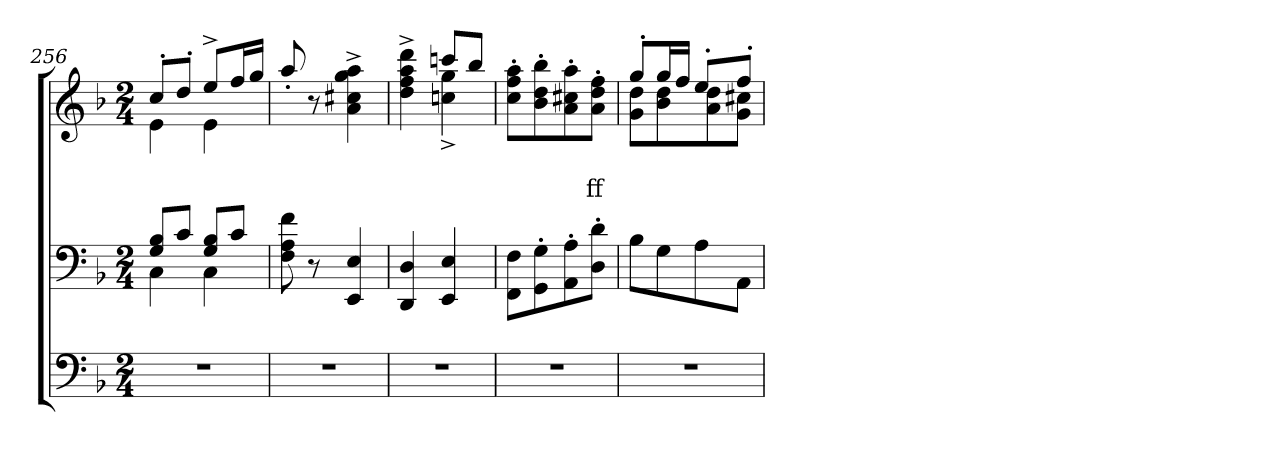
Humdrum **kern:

**kern	**kern	**kern	**text	**text
*part3	*part2	*part1	*part1	*part1
*staff3	*staff2	*staff1	*staff1	*staff1
*clefF4	*clefF4	*clefG2	*	*
*k[b-]	*k[b-]	*k[b-]	*	*
*M2/4	*M2/4	*M2/4	*	*
=256	=256	=256	=256	=256
*	*^	*^	*	*
2r	8B- 8GL	4C	8cc'>L	4e	.	.
.	8cJ	.	8dd'>J	.	.	.
.	8B- 8GL	4C	8ee^>L	4e	.	.
.	8cJ	.	16ffL	.	.	.
.	.	.	16ggJJ	.	.	.
*	*v	*v	*	*	*	*
*	*	*v	*v	*	*
=257	=257	=257	=257	=257
2r	8f 8A 8F	8aa'>/	.	.
.	8r	8r	.	.
.	4E 4EE	4aa^> 4gg^> 4cc#X^> 4a^>	.	.
=258	=258	=258	=258	=258
*	*	*^	*	*
2r	4D 4DD	4ryy	4ddd^> 4aa^> 4ff^> 4dd^>	.	.
.	4E 4EE	8cccnL	4gg^> 4ccn^>	.	.
.	.	8bb-J	.	.	.
*	*	*v	*v	*	*
=259	=259	=259	=259	=259
2r	8F 8FFL	8aa\'> 8ff'> 8cc'>L	.	.
.	8G'> 8GG'>	8bb-'> 8dd'> 8b-'>	.	.
.	8A'> 8AA'>	8aa'> 8cc#X'> 8a'>	.	.
.	8d'> 8D'>J	8ff'> 8dd'> 8a'>J	.	ff
=260	=260	=260	=260	=260
*	*	*^	*	*
2r	8B-\L	8gg'>L	8dd 8gL	.	.
.	8G\	16ggL	8dd 8b-	.	.
.	.	16ffJJ	.	.	.
.	8A\	8ee'>L	8dd 8a	.	.
.	8AA/J	8ff'>J	8cc#X 8gJ	.	.
*	*	*v	*v	*	*
=	=	=	=	=
*-	*-	*-	*-	*-
